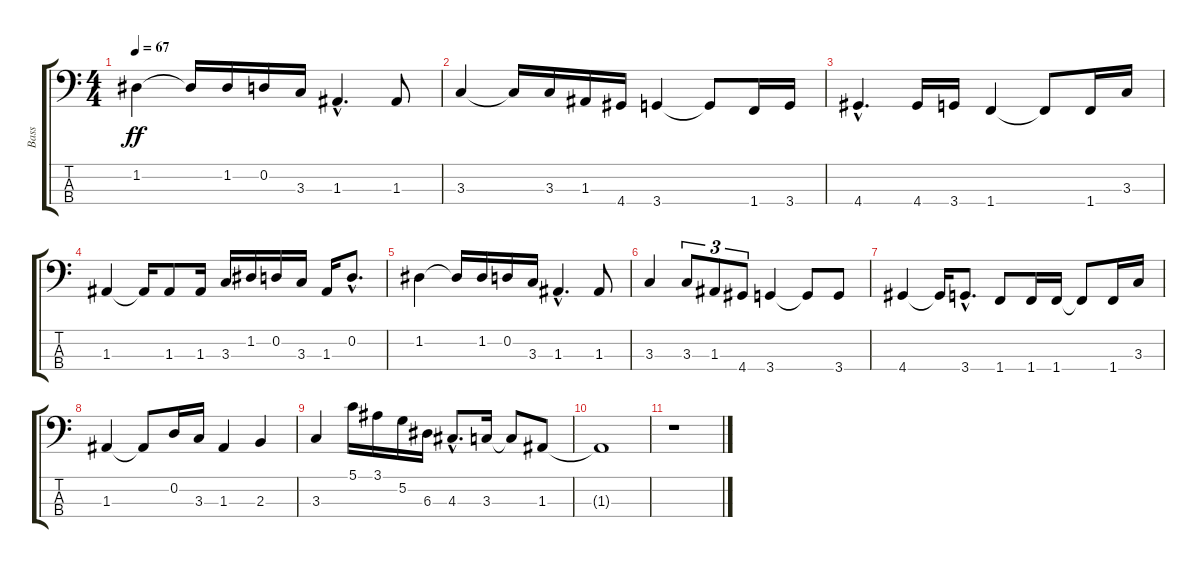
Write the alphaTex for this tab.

\track ("Bass" "Bass") {instrument electricbassfinger}
\staff {score tabs}
\tuning (G2 D2 A1 E1) {hide}
\ts (4 4)
\tempo 67
\clef f4
\ks c
1.2.4{dy ff} 1.2{t}.16 1.2.16 0.2.16 3.3.16 1.3{hac}.4{d} 1.3.8 |
3.3.4 3.3{t}.16 3.3.16 1.3.16 4.4.16 3.4.4 3.4{t}.8 1.4.16 3.4.16 |
4.4{hac}.4{d} 4.4.16 3.4.16 1.4.4 1.4{t}.8 1.4.16 3.3.16 |
1.3.4 1.3{t}.16 1.3.8 1.3.16 3.3.16 1.2.16 0.2.16 3.3.16 1.3.16 0.2{hac}.8{d} |
1.2.4 1.2{t}.16 1.2.16 0.2.16 3.3.16 1.3{hac}.4{d} 1.3.8 |
3.3.4 3.3.8{tu (3 2)} 1.3.8{tu (3 2)} 4.4.8{tu (3 2)} 3.4.4 3.4{t}.8 3.4.8 |
4.4.4 4.4{t}.16 3.4{hac}.8{d} 1.4.8 1.4.16 1.4.16 1.4{t}.8 1.4.16 3.3.16 |
1.3.4 1.3{t}.8 0.2.16 3.3.16 1.3.4 2.3.4 |
3.3.4 5.1.16 3.1.16 5.2.16 6.3.16 4.3{hac}.8{d} 3.3.16 3.3{t}.8 1.3.8 |
1.3{t}.1 |
r.1
